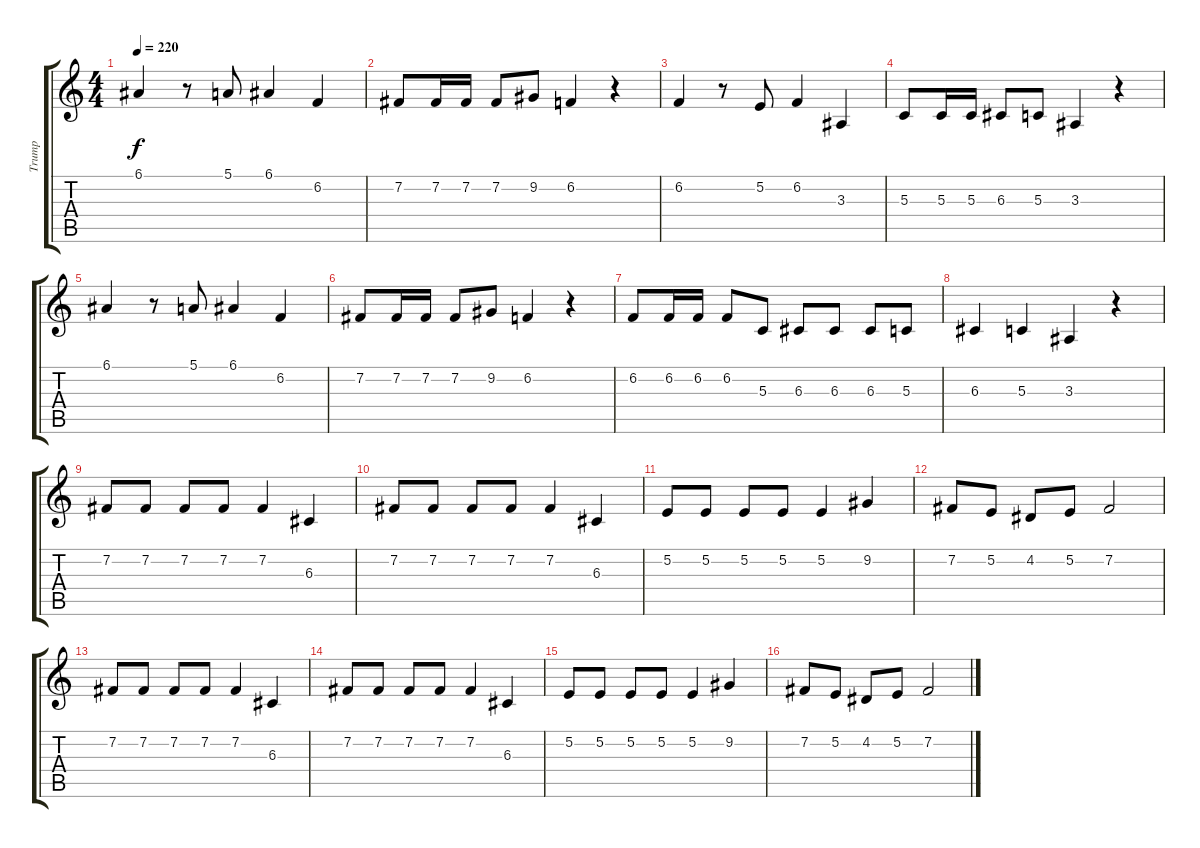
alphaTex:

\track ("Trump" "Trump") {instrument trumpet}
\staff {score tabs}
\tuning (E4 B3 G3 D3 A2 E2) {hide}
\ts (4 4)
\tempo 220
\clef g2
\ks c
6.1.4{dy f} r.8 5.1.8 6.1.4 6.2.4 |
7.2.8 7.2.16 7.2.16 7.2.8 9.2.8 6.2.4 r.4 |
6.2.4 r.8 5.2.8 6.2.4 3.3.4 |
5.3.8 5.3.16 5.3.16 6.3.8 5.3.8 3.3.4 r.4 |
6.1.4 r.8 5.1.8 6.1.4 6.2.4 |
7.2.8 7.2.16 7.2.16 7.2.8 9.2.8 6.2.4 r.4 |
6.2.8 6.2.16 6.2.16 6.2.8 5.3.8 6.3.8 6.3.8 6.3.8 5.3.8 |
6.3.4 5.3.4 3.3.4 r.4 |
7.2.8 7.2.8 7.2.8 7.2.8 7.2.4 6.3.4 |
7.2.8 7.2.8 7.2.8 7.2.8 7.2.4 6.3.4 |
5.2.8 5.2.8 5.2.8 5.2.8 5.2.4 9.2.4 |
7.2.8 5.2.8 4.2.8 5.2.8 7.2.2 |
7.2.8 7.2.8 7.2.8 7.2.8 7.2.4 6.3.4 |
7.2.8 7.2.8 7.2.8 7.2.8 7.2.4 6.3.4 |
5.2.8 5.2.8 5.2.8 5.2.8 5.2.4 9.2.4 |
7.2.8 5.2.8 4.2.8 5.2.8 7.2.2
